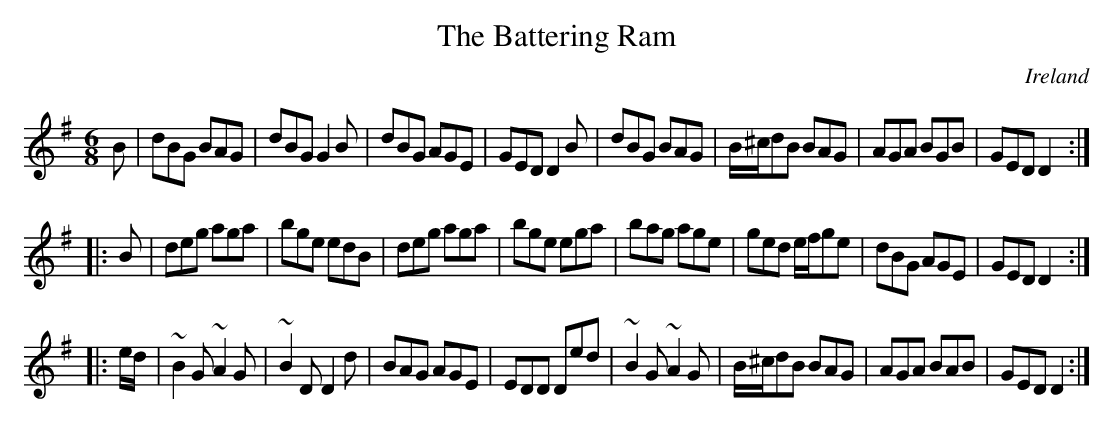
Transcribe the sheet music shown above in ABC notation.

X:1
T:Battering Ram, The
O:Ireland
M:6/8
K:DMix
B|\
dBG BAG|dBG G2B|dBG AGE|GED D2B|\
dBG BAG|B/^c/dB BAG|AGA BGB| GED D2:|
|: B|\
deg aga|bge edB|deg aga|bge ega|\
bag age|ged e/f/ge|dBG AGE|GED D2:|
|:e/d/ |\
~B2G ~A2G|~B2D D2d|BAG AGE|EDD Ded|\
~B2G ~A2G|B/^c/dB BAG|AGA BAB|GED D2:|
